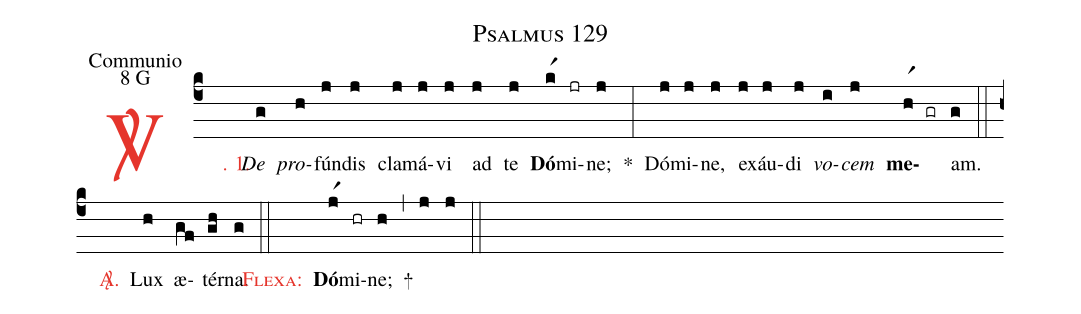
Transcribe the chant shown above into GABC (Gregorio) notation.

name: Psalmus 129;
office-part: Communio;
mode: 8;
mode-differentia: G;
%%
(c4)

<c><sp>V/</sp>. 1.</c>() <i>De</i>(g) <i>pro</i>(h)fún(j)dis(j) cla(j)má(j)vi(j) ad(j) te(j) <b>Dó</b>(kr1)mi(jr)ne;(j) *(:) Dó(j)mi(j)ne,(j) ex(j)áu(j)di(j) <i>vo</i>(i)<i>cem</i>(j) <b>me</b>(hr1 gr)am.(g)

(::)

<nlba><c><sp>A/</sp>.</c>() Lux</nlba>(h) æ(gf)tér(gh)na.(g)

(::)

<c><sc>Flexa</sc>:</c>() <b>Dó</b>(jr1)mi(hr)ne;(h) +(,) (j) (j)

(::)
